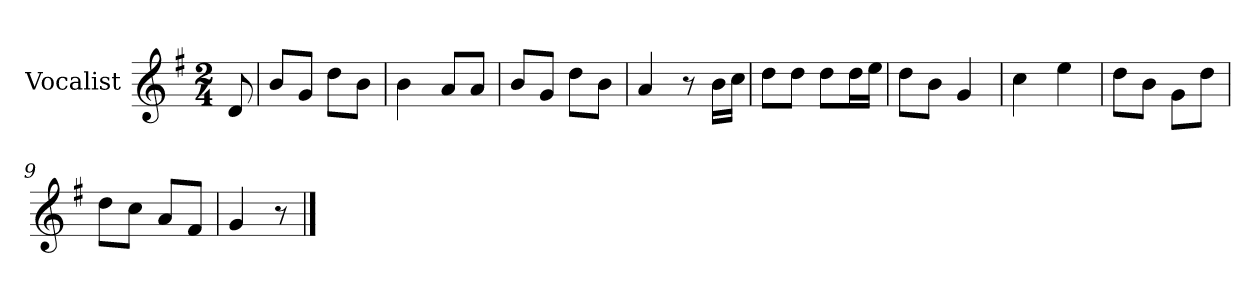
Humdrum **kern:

**kern
*part1
*staff1
*I"Vocalist
*k[f#]
*G:
*M2/4
=
8d
=1
8bL
8gJ
8ddL
8bJ
=2
4b
8aL
8aJ
=3
8bL
8gJ
8ddL
8bJ
=4
4a
8r
16bLL
16ccJJ
=5
8ddL
8ddJ
8ddL
16ddL
16eeJJ
=6
8ddL
8bJ
4g
=7
4cc
4ee
=8
8ddL
8bJ
8gL
8ddJ
=9
8ddL
8ccJ
8aL
8f#J
=10
4g
8r
==
*-
